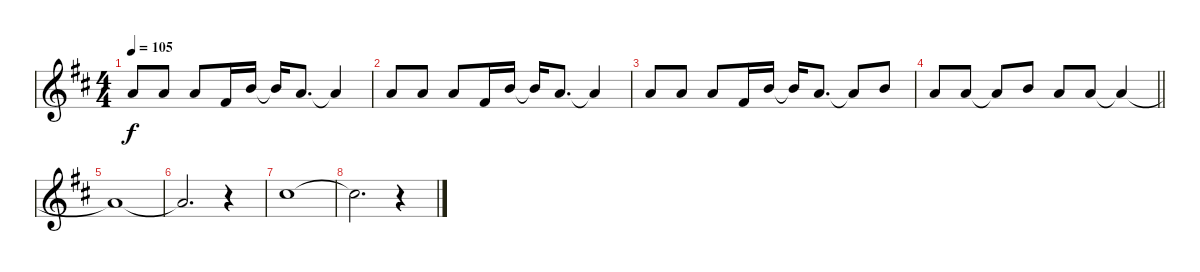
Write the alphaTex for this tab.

\track "" {instrument synthvoice}
\staff {score}
\tuning (E4 B3 G3 D3 A2 E2) {hide}
\ts (4 4)
\tempo 105
\clef g2
\ks d
5.1.8{dy f} 5.1.8 5.1.8 2.1.16 7.1.16 7.1{t}.16 5.1.8{d} 5.1{t}.4 |
5.1.8 5.1.8 5.1.8 2.1.16 7.1.16 7.1{t}.16 5.1.8{d} 5.1{t}.4 |
5.1.8 5.1.8 5.1.8 2.1.16 7.1.16 7.1{t}.16 5.1.8{d} 5.1{t}.8 7.1.8 |
\barLineRight lightlight
5.1.8 5.1.8 5.1{t}.8 7.1.8 5.1.8 5.1.8 5.1{t}.4 |
5.1{t}.1 |
5.1{t}.2{d} r.4 |
9.1.1 |
9.1{t}.2{d} r.4
